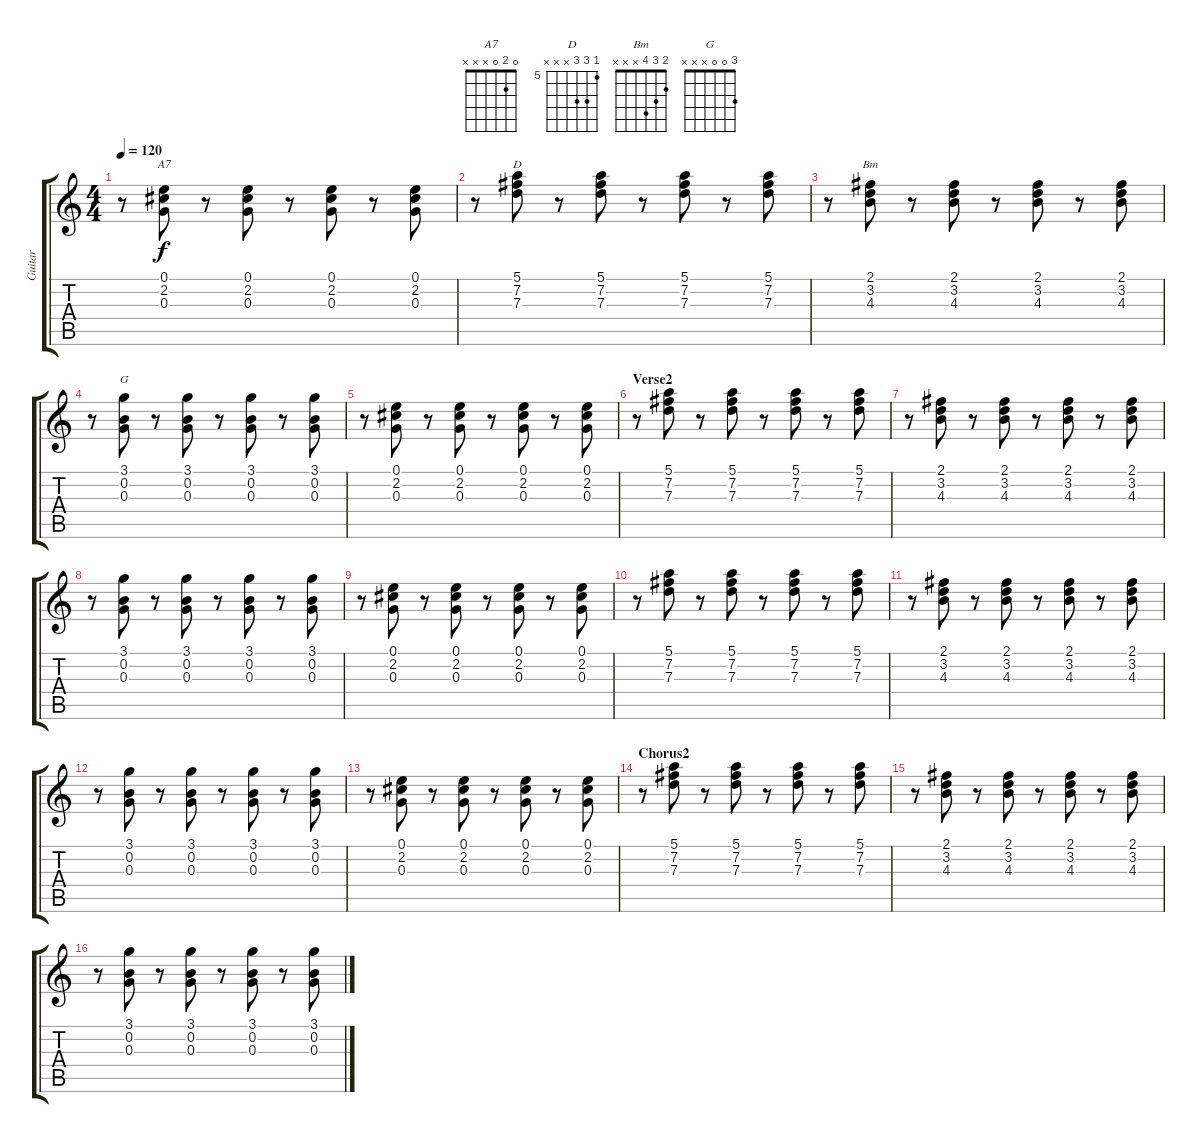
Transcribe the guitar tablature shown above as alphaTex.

\track ("Guitar" "Guitar") {instrument electricguitarclean}
\staff {score tabs}
\tuning (E4 B3 G3 D3 A2 E2) {hide}
\chord ("A7" 0 2 0 x x x)
\chord ("D" 5 7 7 x x x) {firstfret 5}
\chord ("Bm" 2 3 4 x x x)
\chord ("G" 3 0 0 x x x)
\ts (4 4)
\tempo 120
\clef g2
\ks c
r.8{dy f} (0.1 2.2 0.3).8{ch "A7"} r.8 (0.1 2.2 0.3).8 r.8 (0.1 2.2 0.3).8 r.8 (0.1 2.2 0.3).8 |
r.8 (5.1 7.2 7.3).8{ch "D"} r.8 (5.1 7.2 7.3).8 r.8 (5.1 7.2 7.3).8 r.8 (5.1 7.2 7.3).8 |
r.8 (2.1 3.2 4.3).8{ch "Bm"} r.8 (2.1 3.2 4.3).8 r.8 (2.1 3.2 4.3).8 r.8 (2.1 3.2 4.3).8 |
r.8 (3.1 0.2 0.3).8{ch "G"} r.8 (3.1 0.2 0.3).8 r.8 (3.1 0.2 0.3).8 r.8 (3.1 0.2 0.3).8 |
r.8 (0.1 2.2 0.3).8 r.8 (0.1 2.2 0.3).8 r.8 (0.1 2.2 0.3).8 r.8 (0.1 2.2 0.3).8 |
\section ("" "Verse2")
r.8 (5.1 7.2 7.3).8 r.8 (5.1 7.2 7.3).8 r.8 (5.1 7.2 7.3).8 r.8 (5.1 7.2 7.3).8 |
r.8 (2.1 3.2 4.3).8 r.8 (2.1 3.2 4.3).8 r.8 (2.1 3.2 4.3).8 r.8 (2.1 3.2 4.3).8 |
r.8 (3.1 0.2 0.3).8 r.8 (3.1 0.2 0.3).8 r.8 (3.1 0.2 0.3).8 r.8 (3.1 0.2 0.3).8 |
r.8 (0.1 2.2 0.3).8 r.8 (0.1 2.2 0.3).8 r.8 (0.1 2.2 0.3).8 r.8 (0.1 2.2 0.3).8 |
r.8 (5.1 7.2 7.3).8 r.8 (5.1 7.2 7.3).8 r.8 (5.1 7.2 7.3).8 r.8 (5.1 7.2 7.3).8 |
r.8 (2.1 3.2 4.3).8 r.8 (2.1 3.2 4.3).8 r.8 (2.1 3.2 4.3).8 r.8 (2.1 3.2 4.3).8 |
r.8 (3.1 0.2 0.3).8 r.8 (3.1 0.2 0.3).8 r.8 (3.1 0.2 0.3).8 r.8 (3.1 0.2 0.3).8 |
r.8 (0.1 2.2 0.3).8 r.8 (0.1 2.2 0.3).8 r.8 (0.1 2.2 0.3).8 r.8 (0.1 2.2 0.3).8 |
\section ("" "Chorus2")
r.8 (5.1 7.2 7.3).8 r.8 (5.1 7.2 7.3).8 r.8 (5.1 7.2 7.3).8 r.8 (5.1 7.2 7.3).8 |
r.8 (2.1 3.2 4.3).8 r.8 (2.1 3.2 4.3).8 r.8 (2.1 3.2 4.3).8 r.8 (2.1 3.2 4.3).8 |
r.8 (3.1 0.2 0.3).8 r.8 (3.1 0.2 0.3).8 r.8 (3.1 0.2 0.3).8 r.8 (3.1 0.2 0.3).8
